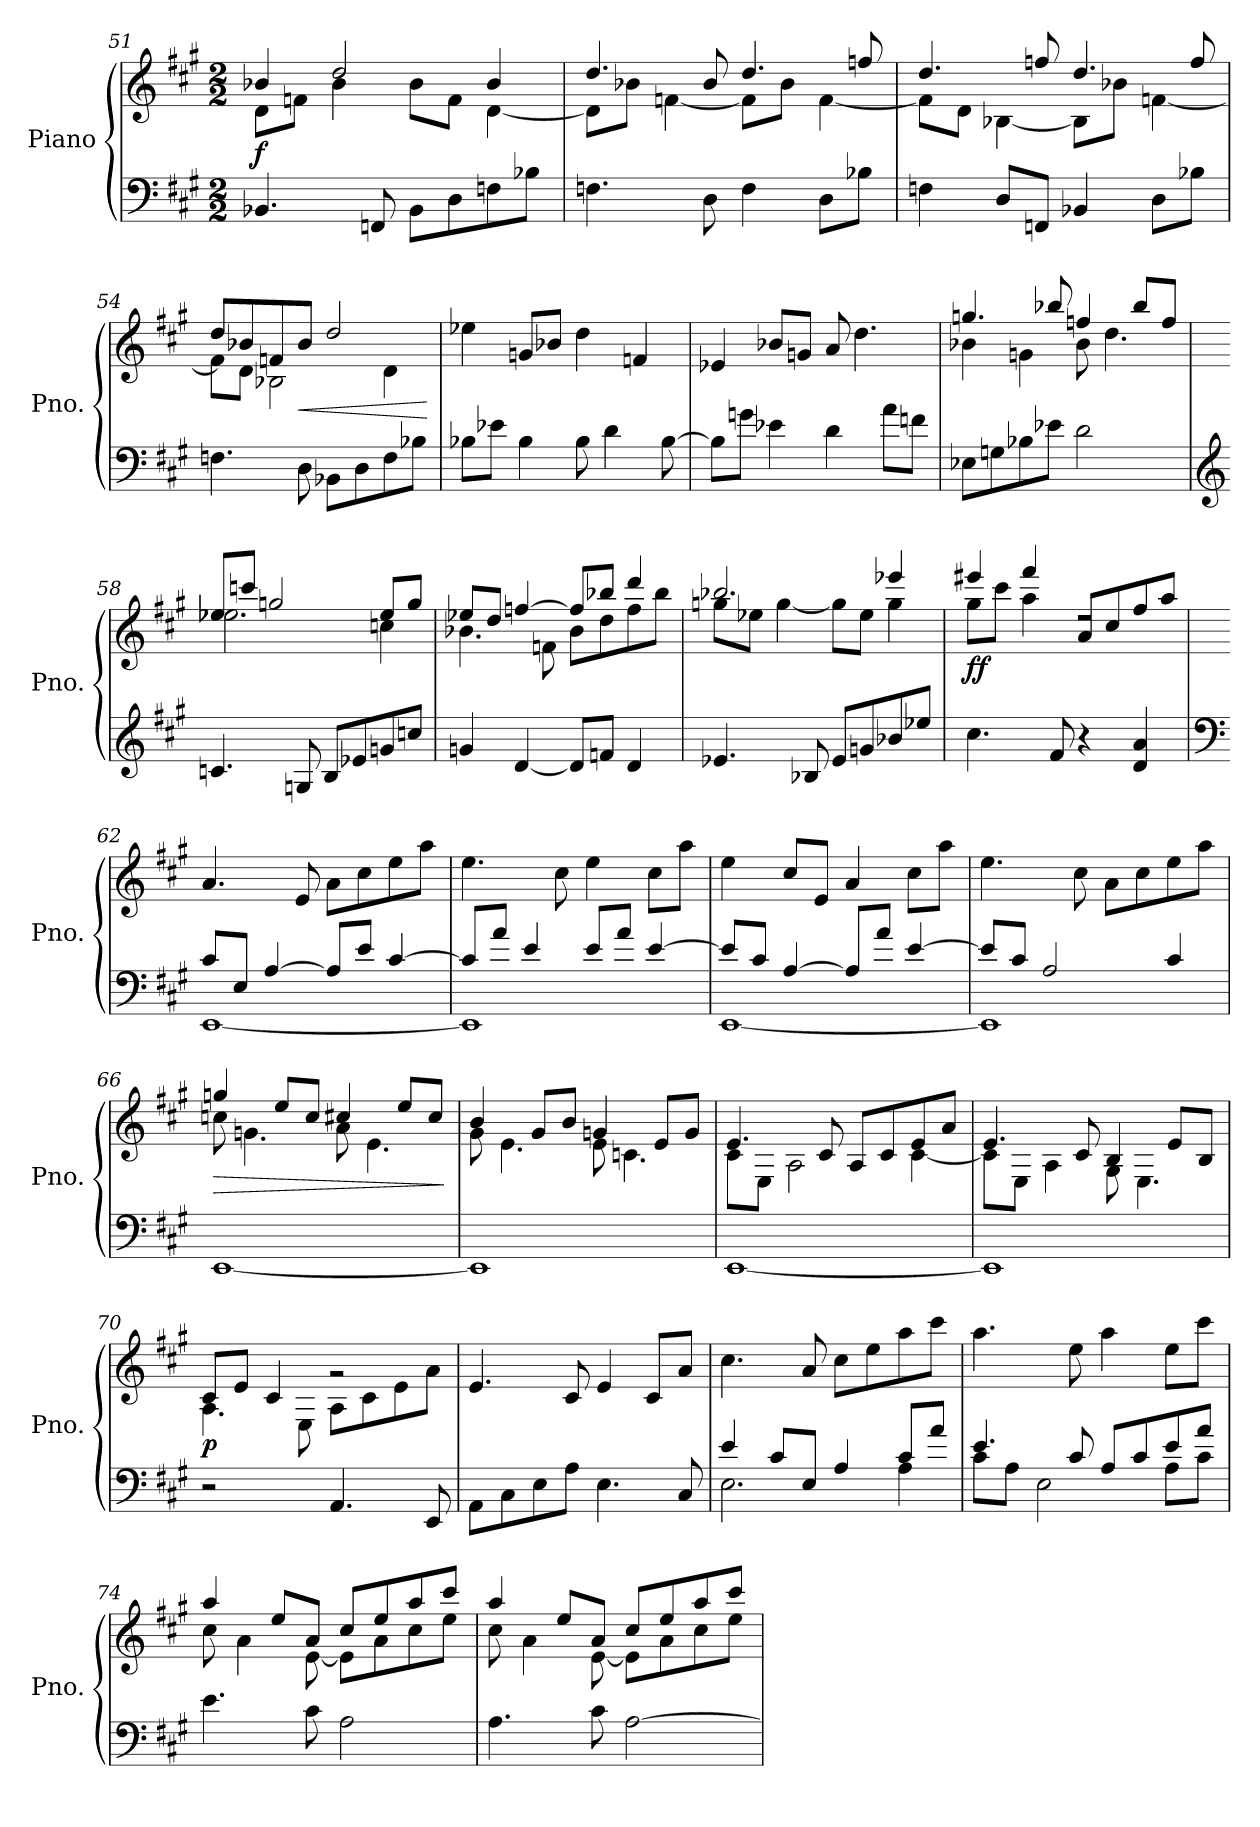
**kern	**kern	**dynam
*part1	*part1	*part1
*staff2	*staff1	*staff1/2
*I"Piano	*	*
*I'Pno.	*	*
!!LO:LB:g=z
*clefF4	*clefG2	*
*k[f#c#g#]	*k[f#c#g#]	*
*M2/2	*M2/2	*
=51	=51	=51
*	*^	*
!	!	!	!LO:DY:a=2
4.BB-X/	4b-X/	8d\L	f
.	.	8fn\J	.
.	2dd/	4b-\	.
8FFn/	.	.	.
8BB-\L	.	8b-\L	.
8D\	.	8f\J	.
8Fn\	4b-/	[4d\	.
8B-X\J	.	.	.
=52	=52	=52	=52
4.Fn\	4.dd/	8d\L]	.
.	.	8b-X\J	.
.	.	[4fn\	.
8D\	8b-/	.	.
4F\	4.dd/	8f\L]	.
.	.	8b-\J	.
8D\L	.	[4f\	.
8B-X\J	8ffn/	.	.
=53	=53	=53	=53
4Fn\	4.dd/	8f\L]	.
.	.	8d\J	.
8D/L	.	[4B-X\	.
8FFn/J	8ffn/	.	.
4BB-X/	4.dd/	8B-\L]	.
.	.	8b-X\J	.
8D\L	.	[4fn\	.
8B-X\J	8ff/	.	.
!!LO:LB:g=z	!!
=54	=54	=54	=54
4.Fn\	8dd/L	8f\L]	.
.	8b-X/	8d\J	.
.	8fn/	2B-X\	.
!	!	!	!LO:HP:b
8D\	8b-/J	.	<
8BB-X\L	2dd/	.	.
8D\	.	.	.
8F\	.	4d\	.
8B-X\J	.	.	.
*	*v	*v	*
.	.	[
=55	=55	=55
8B-X\L	4ee-X\	.
8e-X\J	.	.
4B-\	8gn/L	.
.	8b-X/J	.
8B-\	4dd\	.
4d\	.	.
.	4fn/	.
[8B-\	.	.
=56	=56	=56
8B-\L]	4e-X/	.
8gn\J	.	.
4e-X\	8b-X/L	.
.	8gn/J	.
4d\	8a/	.
.	4.dd\	.
8a\L	.	.
8fn\J	.	.
=57	=57	=57
*	*^	*
8E-X\L	4.ggn/	4b-X\	.
8Gn\	.	.	.
8B-X\	.	4gn\	.
8e-X\J	8bb-X/	.	.
2d\	4ffn/	8b-\	.
.	.	4.dd\	.
.	8bb-/L	.	.
.	8ff/J	.	.
!!LO:LB:g=z	!!
=58	=58	=58	=58
*clefG2	*	*	*
4.cn/	8ee-X/L	2.ee-\	.
.	8cccn/J	.	.
.	2ggn/	.	.
8Gn/	.	.	.
8B/L	.	.	.
8e-X/	.	.	.
8gn/	8ee-/L	4ccn\	.
8ccn/J	8gg/J	.	.
=59	=59	=59	=59
4gn/	8ee-X/L	4.b-X\	.
.	8dd/J	.	.
[4d/	[4ffn/	.	.
.	.	8fn\	.
8d/L]	8ff/L]	8b-\L	.
8fn/J	8bb-X/J	8dd\	.
4d/	4ddd/	8ff\	.
.	.	8bb-\J	.
=60	=60	=60	=60
4.e-X/	2.bb-X/	8ggn\L	.
.	.	8ee-X\J	.
.	.	[4gg\	.
8B-X/	.	.	.
8e-/L	.	8gg\L]	.
8gn/	.	8ee-\J	.
8b-X/	4eee-X/	4gg\	.
8ee-X/J	.	.	.
!!LO:LB:g=z	!!
=61	=61	=61	=61
!	!	!	!LO:DY:b
4.cc#\	4eee#X/	8gg#\L	ff
.	.	8ccc#\J	.
.	4fff#/	4aa\	.
8f#/	.	.	.
4r	8a/L	2rdd	.
.	8cc#/	.	.
4d/ 4a/	8ff#/	.	.
.	8aa/J	.	.
*	*v	*v	*
=62	=62	=62
*clefF4	*	*
*^	*	*
8c#/L	[1EE	4.a/	.
8E/J	.	.	.
[4A/	.	.	.
.	.	8e/	.
8A/L]	.	8a\L	.
8e/J	.	8cc#\	.
[4c#/	.	8ee\	.
.	.	8aa\J	.
=63	=63	=63	=63
8c#/L]	1EE]	4.ee\	.
8a/J	.	.	.
4e/	.	.	.
.	.	8cc#\	.
8e/L	.	4ee\	.
8a/J	.	.	.
[4e/	.	8cc#\L	.
.	.	8aa\J	.
=64	=64	=64	=64
8e/L]	[1EE	4ee\	.
8c#/J	.	.	.
[4A/	.	8cc#/L	.
.	.	8e/J	.
8A/L]	.	4a/	.
8a/J	.	.	.
[4e/	.	8cc#\L	.
.	.	8aa\J	.
!!LO:PB:g=z
=65	=65	=65	=65
8e/L]	1EE]	4.ee\	.
8c#/J	.	.	.
2A/	.	.	.
.	.	8cc#\	.
.	.	8a\L	.
.	.	8cc#\	.
4c#/	.	8ee\	.
.	.	8aa\J	.
*v	*v	*	*
=66	=66	=66
!	!	!LO:HP:b
*	*^	*
[1EE	4ggn/	8ccn\	>
.	.	4.gn\	.
.	8ee/L	.	.
.	8cc/J	.	.
.	4cc#X/	8a\	.
.	.	4.e\	.
.	8ee/L	.	.
.	8cc#/J	.	.
*	*v	*v	*
.	.	]
=67	=67	=67
*	*^	*
1EE]	4b/	8g#\	.
.	.	4.e\	.
.	8g#/L	.	.
.	8b/J	.	.
.	4gn/	8e\	.
.	.	4.cn\	.
.	8e/L	.	.
.	8g/J	.	.
=68	=68	=68	=68
[1EE	4.e/	8c#\L	.
.	.	8E\J	.
.	.	2A\	.
.	8c#/	.	.
.	8A/L	.	.
.	8c#/	.	.
.	8e/	[4c#\	.
.	8a/J	.	.
!!LO:LB:g=z	!!
=69	=69	=69	=69
1EE]	4.e/	8c#\L]	.
.	.	8E\J	.
.	.	4A\	.
.	8c#/	.	.
.	4B/	8G#\	.
.	.	4.E\	.
.	8e/L	.	.
.	8B/J	.	.
=70	=70	=70	=70
!	!	!	!LO:DY:b
2r	8c#/L	4.A\	p
.	8e/J	.	.
.	4c#/	.	.
.	.	8E\	.
4.AA/	2rg	8A\L	.
.	.	8c#\	.
.	.	8e\	.
8EE/	.	8a\J	.
*	*v	*v	*
=71	=71	=71
8AA\L	4.e/	.
8C#\	.	.
8E\	.	.
8A\J	8c#/	.
4.E\	4e/	.
.	8c#/L	.
8C#/	8a/J	.
=72	=72	=72
*^	*	*
4e/	2.E\	4.cc#\	.
8c#/L	.	.	.
8E/J	.	8a/	.
4A/	.	8cc#\L	.
.	.	8ee\	.
8c#/L	4A\	8aa\	.
8a/J	.	8ccc#\J	.
!!LO:LB:g=z
=73	=73	=73	=73
4.e/	8c#\L	4.aa\	.
.	8A\J	.	.
.	2E\	.	.
8c#/	.	8ee\	.
8A/L	.	4aa\	.
8c#/	.	.	.
8e/	8A\L	8ee\L	.
8a/J	8c#\J	8ccc#\J	.
*v	*v	*	*
=74	=74	=74
*	*^	*
4.e\	4aa/	8cc#\	.
.	.	4a\	.
.	8ee/L	.	.
8c#\	8a/J	[8e\	.
2A\	8cc#/L	8e\L]	.
.	8ee/	8a\	.
.	8aa/	8cc#\	.
.	8ccc#/J	8ee\J	.
=75	=75	=75	=75
4.A\	4aa/	8cc#\	.
.	.	4a\	.
.	8ee/L	.	.
8c#\	8a/J	[8e\	.
[2A\	8cc#/L	8e\L]	.
.	8ee/	8a\	.
.	8aa/	8cc#\	.
.	8ccc#/J	8ee\J	.
*	*v	*v	*
=	=	=
*-	*-	*-
